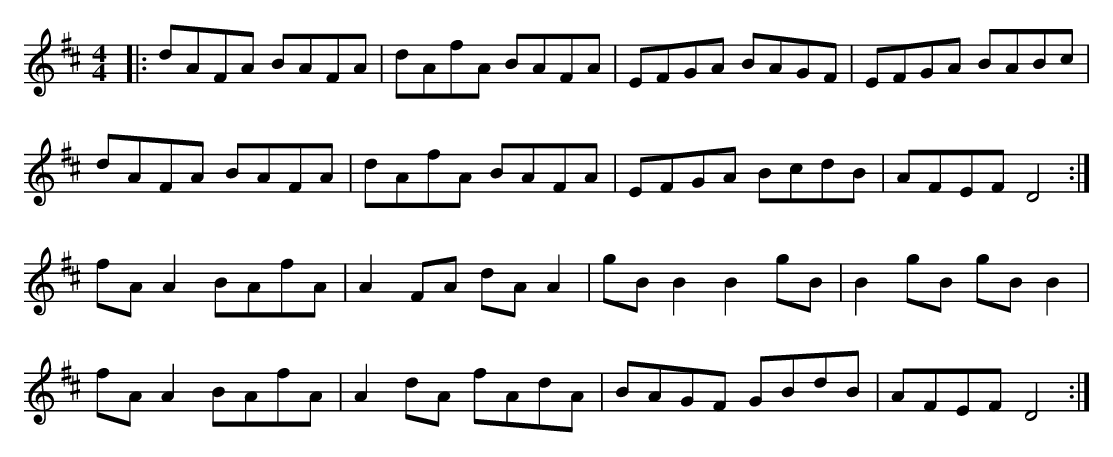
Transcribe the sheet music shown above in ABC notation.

X:1
M:4/4
K:D
|:dAFA BAFA|dAfA BAFA|EFGA BAGF|EFGA BABc|
dAFA BAFA|dAfA BAFA|EFGA BcdB|AFEF D4:|
fA A2 BAfA|A2 FA dA A2|gB B2 B2 gB|B2 gB gB B2|
fA A2 BAfA|A2 dA fAdA|BAGF GBdB|AFEF D4:|
